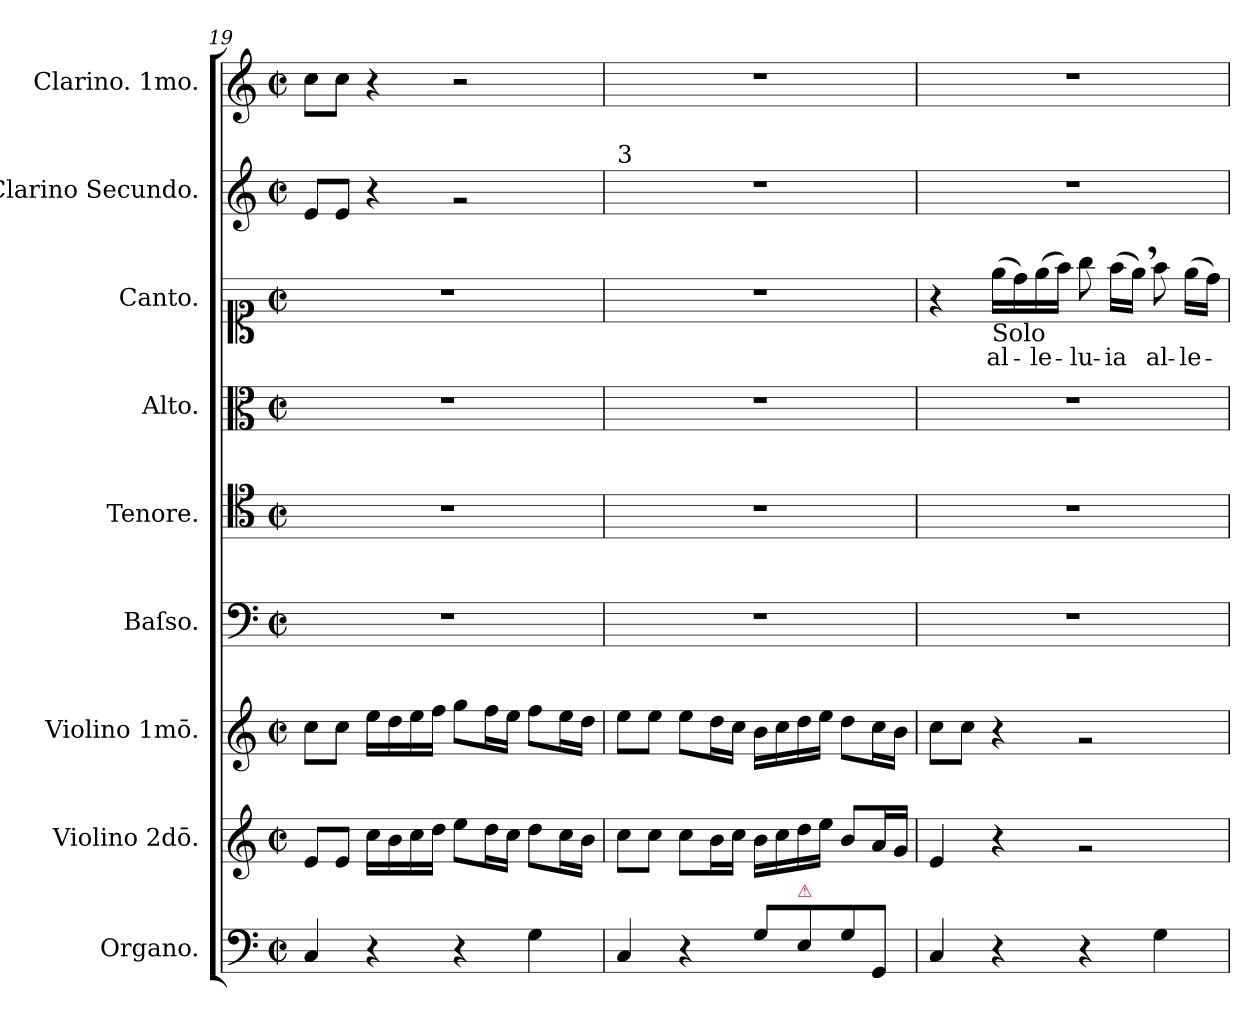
**kern	**kern	**kern	**kern	**kern	**kern	**kern	**text	**kern	**kern
*part9	*part8	*part7	*part6	*part5	*part4	*part3	*part3	*part2	*part1
*staff9	*staff8	*staff7	*staff6	*staff5	*staff4	*staff3	*staff3	*staff2	*staff1
*I"Organo.	*I"Violino 2dō.	*I"Violino 1mō.	*I"Baſso.	*I"Tenore.	*I"Alto.	*I"Canto.	*	*I"Clarino Secundo.	*I"Clarino. 1mo.
*I'org	*	*I'vl I	*I'B	*I'T	*I'A	*I'C	*	*	*
*clefF4	*clefG2	*clefG2	*clefF4	*clefC4	*clefC3	*clefC1	*	*clefG2	*clefG2
*k[]	*k[]	*k[]	*k[]	*k[]	*k[]	*k[]	*	*k[]	*k[]
*C:	*C:	*C:	*C:	*C:	*C:	*C:	*	*C:	*C:
*M2/2	*M2/2	*M2/2	*M2/2	*M2/2	*M2/2	*M2/2	*	*M2/2	*M2/2
*met(c|)	*met(c|)	*met(c|)	*met(c|)	*met(c|)	*met(c|)	*met(c|)	*	*met(c|)	*met(c|)
=19	=19	=19	=19	=19	=19	=19	=19	=19	=19
4C/	8e/L	8cc\L	1r	1r	1r	1r	.	8e/L	8cc\L
.	8e/J	8cc\J	.	.	.	.	.	8e/J	8cc\J
4r	16cc\LL	16ee\LL	.	.	.	.	.	4r	4r
.	16b\	16dd\	.	.	.	.	.	.	.
.	16cc\	16ee\	.	.	.	.	.	.	.
.	16dd\JJ	16ff\JJ	.	.	.	.	.	.	.
4r	8ee\L	8gg\L	.	.	.	.	.	2rg	2r
.	16dd\L	16ff\L	.	.	.	.	.	.	.
.	16cc\JJ	16ee\JJ	.	.	.	.	.	.	.
4G\	8dd\L	8ff\L	.	.	.	.	.	.	.
.	16cc\L	16ee\L	.	.	.	.	.	.	.
.	16b\JJ	16dd\JJ	.	.	.	.	.	.	.
=20	=20	=20	=20	=20	=20	=20	=20	=20	=20
!	!	!	!	!	!	!	!	!LO:TX:a:t=3	!
4C/	8cc\L	8ee\L	1r	1r	1r	1r	.	1r	1r
.	8cc\J	8ee\J	.	.	.	.	.	.	.
4r	8cc\L	8ee\L	.	.	.	.	.	.	.
.	16b\L	16dd\L	.	.	.	.	.	.	.
.	16cc\JJ	16cc\JJ	.	.	.	.	.	.	.
8G/L	16b\LL	16b\LL	.	.	.	.	.	.	.
.	16cc\	16cc\	.	.	.	.	.	.	.
!LO:TX:a:color=crimson:t=⚠	!	!	!	!	!	!	!	!	!
8E/	16dd\	16dd\	.	.	.	.	.	.	.
.	16ee\JJ	16ee\JJ	.	.	.	.	.	.	.
8G/	8b/L	8dd\L	.	.	.	.	.	.	.
8GG/J	16a/L	16cc\L	.	.	.	.	.	.	.
.	16g/JJ	16b\JJ	.	.	.	.	.	.	.
=21	=21	=21	=21	=21	=21	=21	=21	=21	=21
4C/	4e/	8cc\L	1r	1r	1r	4r	.	1r	1r
.	.	8cc\J	.	.	.	.	.	.	.
!	!	!	!	!	!	!LO:TX:b:t=Solo	!	!	!
4r	4r	4r	.	.	.	(16ee\LL	al-	.	.
.	.	.	.	.	.	16dd\)	.	.	.
.	.	.	.	.	.	(16ee\	-le-	.	.
.	.	.	.	.	.	16ff\JJ)	.	.	.
4r	2rg	2rg	.	.	.	8gg\	-lu-	.	.
.	.	.	.	.	.	(16ff\LL	-ia	.	.
.	.	.	.	.	.	16ee,\JJ)	.	.	.
4G\	.	.	.	.	.	8ff\	al-	.	.
.	.	.	.	.	.	(16ee\LL	-le-	.	.
.	.	.	.	.	.	16dd\JJ)	.	.	.
=	=	=	=	=	=	=	=	=	=
*-	*-	*-	*-	*-	*-	*-	*-	*-	*-
